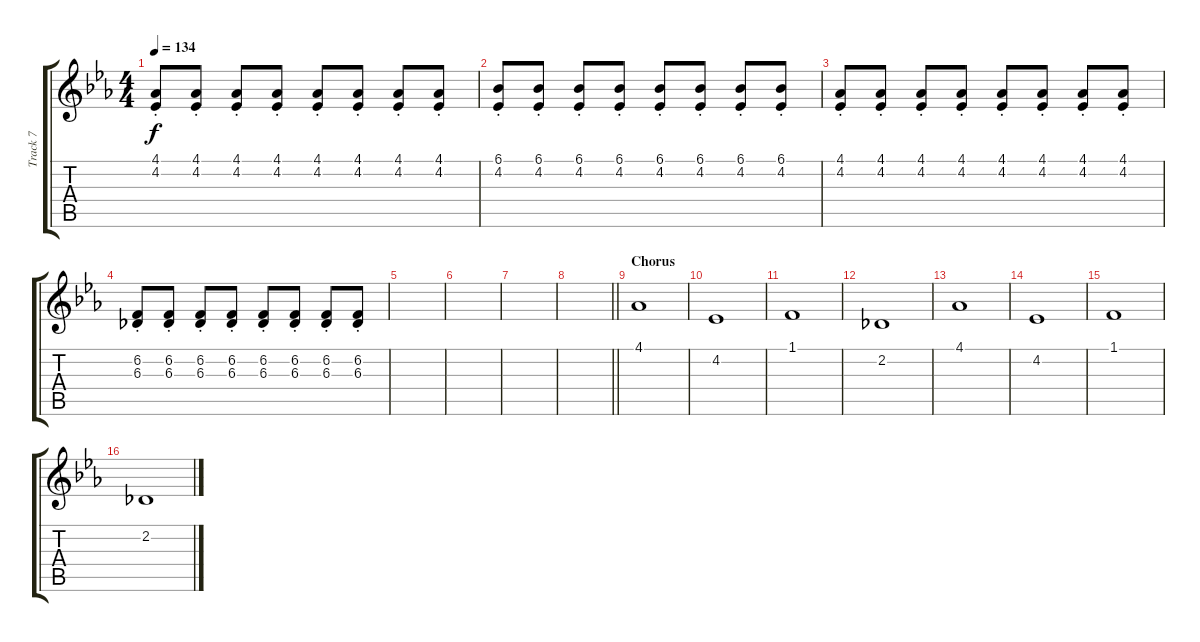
\track ("Track 7" "Track 7") {instrument churchorgan}
\staff {score tabs}
\tuning (E4 B3 G3 D3 A2 E2) {hide}
\ts (4 4)
\tempo 134
\clef g2
\ks eb
(4.1 4.2{st}).8{dy f} (4.1 4.2{st}).8 (4.1 4.2{st}).8 (4.1 4.2{st}).8 (4.1 4.2{st}).8 (4.1 4.2{st}).8 (4.1 4.2{st}).8 (4.1 4.2{st}).8 |
(6.1 4.2{st}).8 (6.1 4.2{st}).8 (6.1 4.2{st}).8 (6.1 4.2{st}).8 (6.1 4.2{st}).8 (6.1 4.2{st}).8 (6.1 4.2{st}).8 (6.1 4.2{st}).8 |
(4.1 4.2{st}).8 (4.1 4.2{st}).8 (4.1 4.2{st}).8 (4.1 4.2{st}).8 (4.1 4.2{st}).8 (4.1 4.2{st}).8 (4.1 4.2{st}).8 (4.1 4.2{st}).8 |
(6.2 6.3{st}).8 (6.2 6.3{st}).8 (6.2 6.3{st}).8 (6.2 6.3{st}).8 (6.2 6.3{st}).8 (6.2 6.3{st}).8 (6.2 6.3{st}).8 (6.2 6.3{st}).8 |
|
|
|
\barLineRight lightlight
|
\section ("" "Chorus")
4.1.1 |
4.2.1 |
1.1.1 |
2.2.1 |
4.1.1 |
4.2.1 |
1.1.1 |
2.2.1
